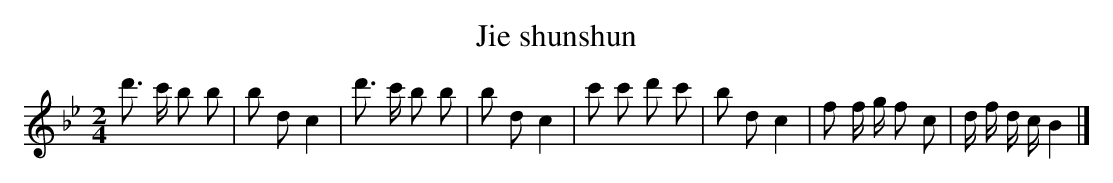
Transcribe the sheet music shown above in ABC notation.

X:1
T: Jie shunshun
L: 1/8
M: 2/4
K: Bb
d'> c' b b [I:setbarnb 1]|
b dc2 |
d'> c' b b |
b dc2 |
c' c' d' c' |
b dc2 |
f f/ g/ f c |
d/ f/ d/ c/B2 |]
